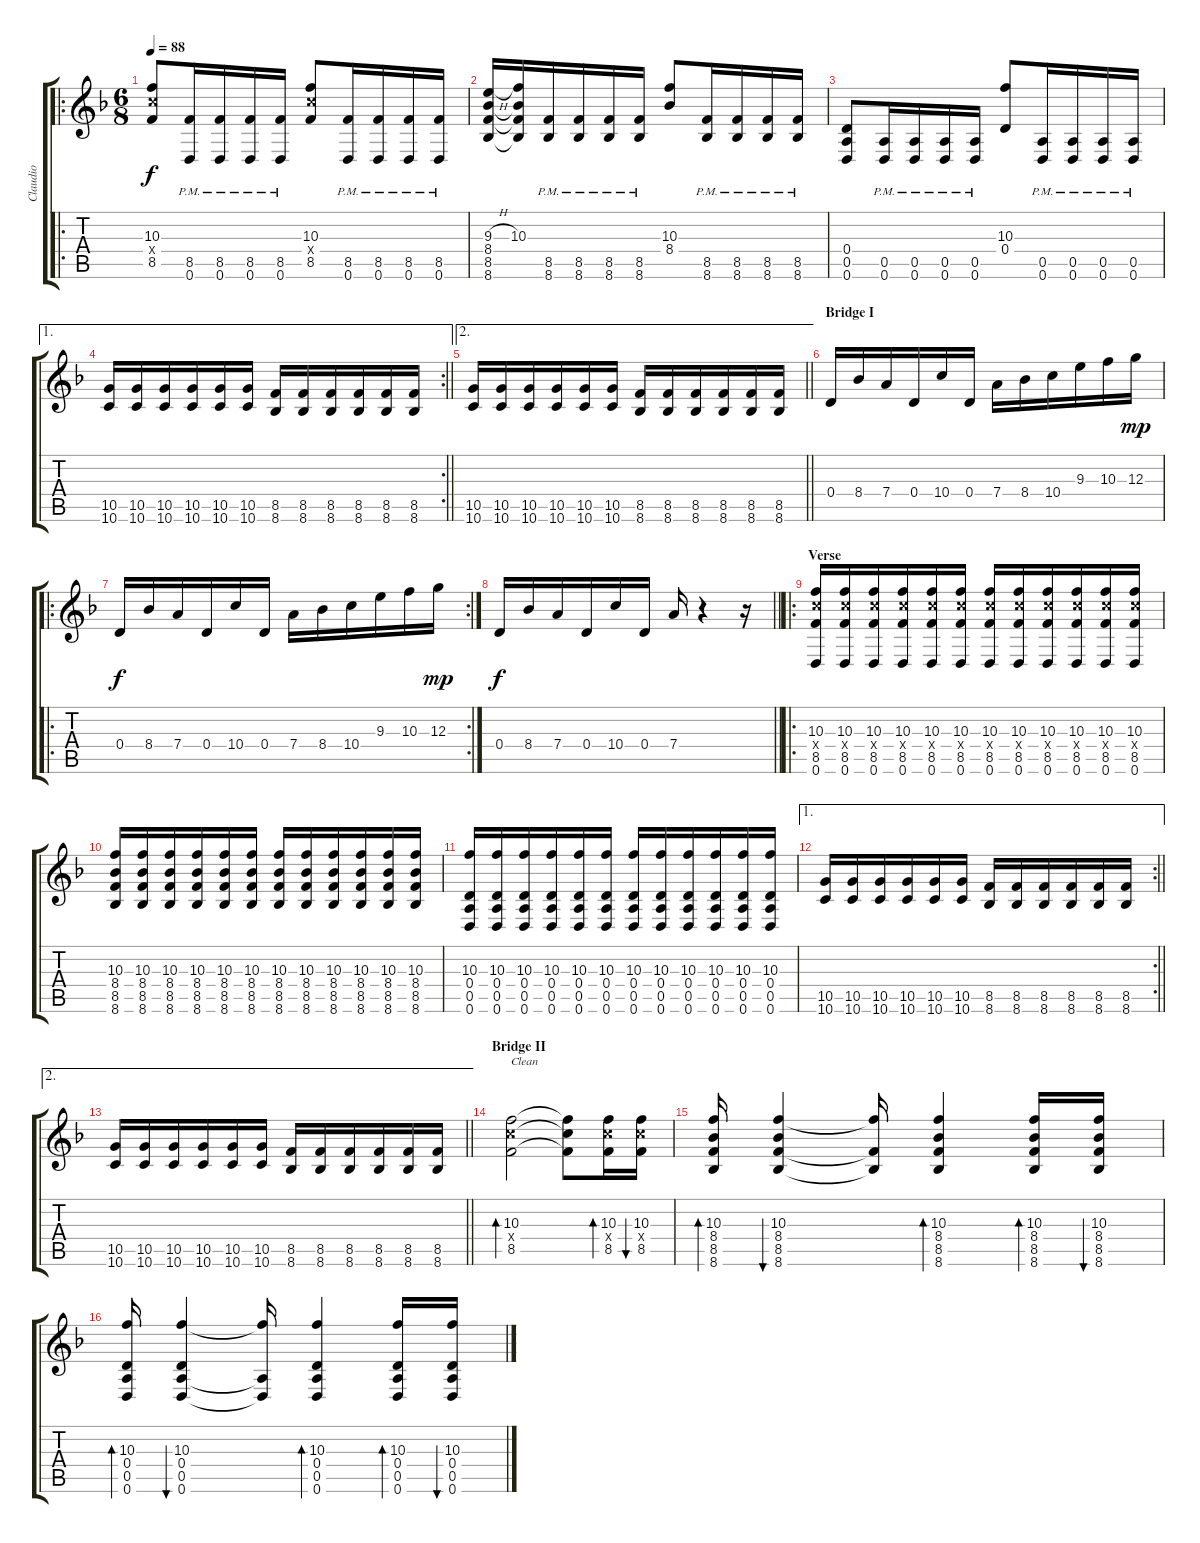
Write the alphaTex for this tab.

\track ("Claudio" "Claudio") {instrument electricguitarjazz}
\staff {score tabs}
\tuning (E4 B3 G3 D3 A2 D2) {hide}
\ro
\ts (6 8)
\tempo 88
\clef g2
\ks f
(10.3 10.4{x} 8.5).8{dy f} (8.5{pm} 0.6{pm}).16 (8.5{pm} 0.6{pm}).16 (8.5{pm} 0.6{pm}).16 (8.5{pm} 0.6{pm}).16 (10.3 10.4{x} 8.5).8 (8.5{pm} 0.6{pm}).16 (8.5{pm} 0.6{pm}).16 (8.5{pm} 0.6{pm}).16 (8.5{pm} 0.6{pm}).16 |
(9.3{h} 8.4 8.5 8.6).16 (10.3 8.4{t} 8.5{t} 8.6{t}).16 (8.5{pm} 8.6{pm}).16 (8.5{pm} 8.6{pm}).16 (8.5{pm} 8.6{pm}).16 (8.5{pm} 8.6{pm}).16 (10.3 8.4).8 (8.5{pm} 8.6{pm}).16 (8.5{pm} 8.6{pm}).16 (8.5{pm} 8.6{pm}).16 (8.5{pm} 8.6{pm}).16 |
(0.4 0.5 0.6).8 (0.5{pm} 0.6{pm}).16 (0.5{pm} 0.6{pm}).16 (0.5{pm} 0.6{pm}).16 (0.5{pm} 0.6{pm}).16 (10.3 0.4).8 (0.5{pm} 0.6{pm}).16 (0.5{pm} 0.6{pm}).16 (0.5{pm} 0.6{pm}).16 (0.5{pm} 0.6{pm}).16 |
\ae 1
\rc 2
\barLineRight lightlight
(10.5 10.6).16 (10.5 10.6).16 (10.5 10.6).16 (10.5 10.6).16 (10.5 10.6).16 (10.5 10.6).16 (8.5 8.6).16 (8.5 8.6).16 (8.5 8.6).16 (8.5 8.6).16 (8.5 8.6).16 (8.5 8.6).16 |
\ae 2
\barLineRight lightlight
(10.5 10.6).16 (10.5 10.6).16 (10.5 10.6).16 (10.5 10.6).16 (10.5 10.6).16 (10.5 10.6).16 (8.5 8.6).16 (8.5 8.6).16 (8.5 8.6).16 (8.5 8.6).16 (8.5 8.6).16 (8.5 8.6).16 |
\section ("" "Bridge I")
0.4.16 8.4.16 7.4.16 0.4.16 10.4.16 0.4.16 7.4.16 8.4.16 10.4.16 9.3.16 10.3.16 12.3.16{dy mp} |
\ro
\rc 2
0.4.16{dy f} 8.4.16 7.4.16 0.4.16 10.4.16 0.4.16 7.4.16 8.4.16 10.4.16 9.3.16 10.3.16 12.3.16{dy mp} |
\barLineRight lightlight
0.4.16{dy f} 8.4.16 7.4.16 0.4.16 10.4.16 0.4.16 7.4.16 r.4 r.16 |
\ro
\section ("" "Verse")
(10.3 10.4{x} 8.5 0.6).16 (10.3 10.4{x} 8.5 0.6).16 (10.3 10.4{x} 8.5 0.6).16 (10.3 10.4{x} 8.5 0.6).16 (10.3 10.4{x} 8.5 0.6).16 (10.3 10.4{x} 8.5 0.6).16 (10.3 10.4{x} 8.5 0.6).16 (10.3 10.4{x} 8.5 0.6).16 (10.3 10.4{x} 8.5 0.6).16 (10.3 10.4{x} 8.5 0.6).16 (10.3 10.4{x} 8.5 0.6).16 (10.3 10.4{x} 8.5 0.6).16 |
(10.3 8.4 8.5 8.6).16 (10.3 8.4 8.5 8.6).16 (10.3 8.4 8.5 8.6).16 (10.3 8.4 8.5 8.6).16 (10.3 8.4 8.5 8.6).16 (10.3 8.4 8.5 8.6).16 (10.3 8.4 8.5 8.6).16 (10.3 8.4 8.5 8.6).16 (10.3 8.4 8.5 8.6).16 (10.3 8.4 8.5 8.6).16 (10.3 8.4 8.5 8.6).16 (10.3 8.4 8.5 8.6).16 |
(10.3 0.4 0.5 0.6).16 (10.3 0.4 0.5 0.6).16 (10.3 0.4 0.5 0.6).16 (10.3 0.4 0.5 0.6).16 (10.3 0.4 0.5 0.6).16 (10.3 0.4 0.5 0.6).16 (10.3 0.4 0.5 0.6).16 (10.3 0.4 0.5 0.6).16 (10.3 0.4 0.5 0.6).16 (10.3 0.4 0.5 0.6).16 (10.3 0.4 0.5 0.6).16 (10.3 0.4 0.5 0.6).16 |
\ae 1
\rc 2
\barLineRight lightlight
(10.5 10.6).16 (10.5 10.6).16 (10.5 10.6).16 (10.5 10.6).16 (10.5 10.6).16 (10.5 10.6).16 (8.5 8.6).16 (8.5 8.6).16 (8.5 8.6).16 (8.5 8.6).16 (8.5 8.6).16 (8.5 8.6).16 |
\ae 2
\barLineRight lightlight
(10.5 10.6).16 (10.5 10.6).16 (10.5 10.6).16 (10.5 10.6).16 (10.5 10.6).16 (10.5 10.6).16 (8.5 8.6).16 (8.5 8.6).16 (8.5 8.6).16 (8.5 8.6).16 (8.5 8.6).16 (8.5 8.6).16 |
\section ("" "Bridge II")
(10.3 10.4{x} 8.5).2{bd 60 txt "Clean" instrument electricguitarclean} (10.3{t} 10.4{t} 8.5{t}).8 (10.3 10.4{x} 8.5).16{bd 60} (10.3 10.4{x} 8.5).16{bu 60} |
(10.3 8.4 8.5 8.6).16{bd 60} (10.3 8.4 8.5 8.6).4{bu 60} (10.3{t} 8.5{t} 8.6{t}).16 (10.3 8.4 8.5 8.6).4{bd 60} (10.3 8.4 8.5 8.6).16{bd 60} (10.3 8.4 8.5 8.6).16{bu 60} |
(10.3 0.4 0.5 0.6).16{bd 60} (10.3 0.4 0.5 0.6).4{bu 60} (10.3{t} 0.5{t} 0.6{t}).16 (10.3 0.4 0.5 0.6).4{bd 60} (10.3 0.4 0.5 0.6).16{bd 60} (10.3 0.4 0.5 0.6).16{bu 60}
